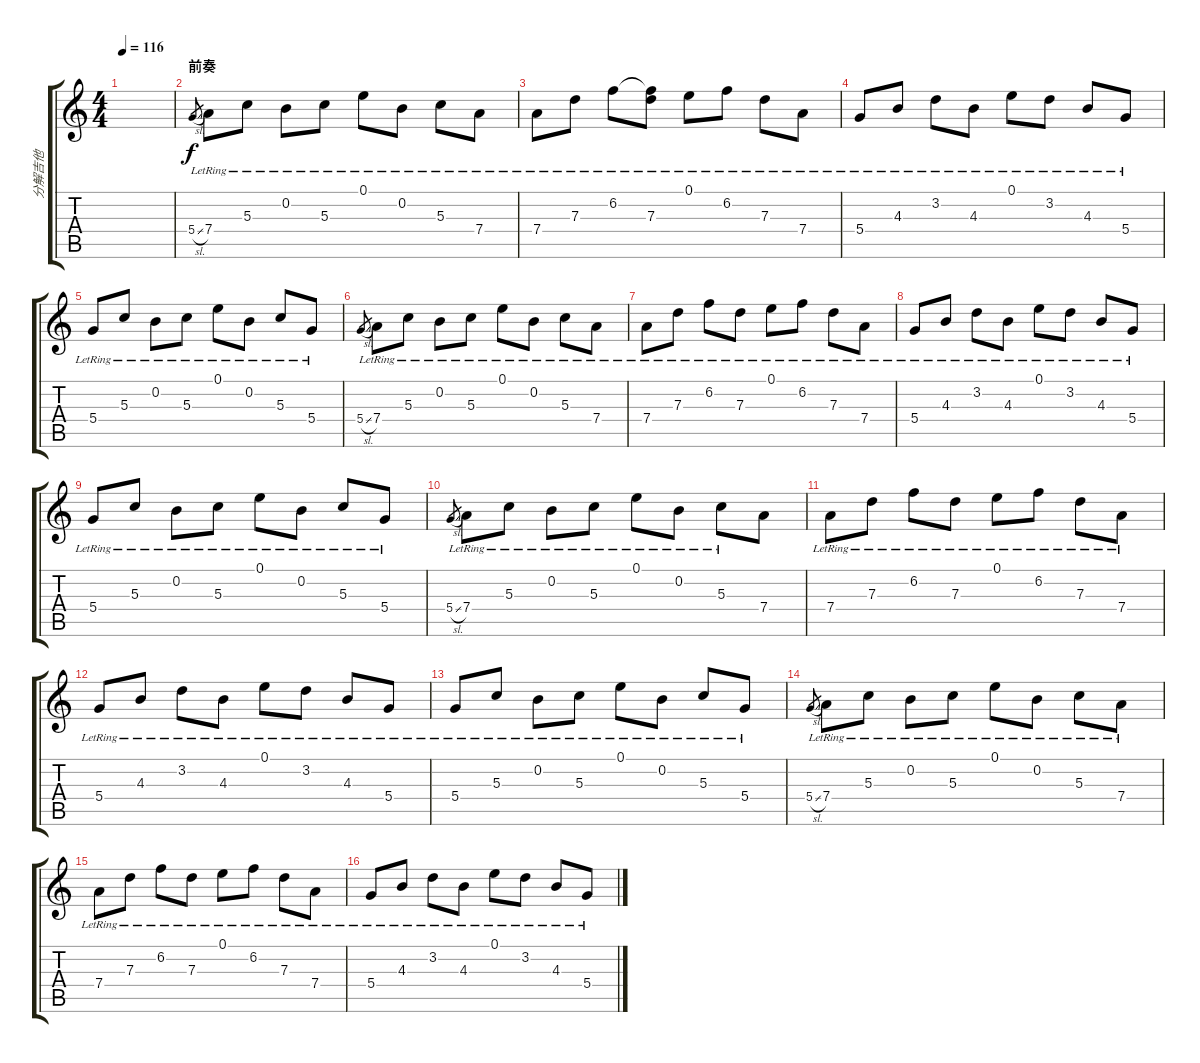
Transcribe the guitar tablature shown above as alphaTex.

\track ("分解吉他" "分解吉他") {instrument electricguitarclean}
\staff {score tabs}
\tuning (E4 B3 G3 D3 A2 E2) {hide}
\ts (4 4)
\tempo 116
\clef g2
\ks c
|
\section ("" "前奏")
5.4{sl}.8{gr} 7.4{lr}.8 5.3{lr}.8 0.2{lr}.8 5.3{lr}.8 0.1{lr}.8 0.2{lr}.8 5.3{lr}.8 7.4{lr}.8 |
7.4{lr}.8 7.3{lr}.8 6.2{lr}.8 (6.2{t} 7.3{lr}).8 0.1{lr}.8 6.2{lr}.8 7.3{lr}.8 7.4{lr}.8 |
5.4{lr}.8 4.3{lr}.8 3.2{lr}.8 4.3{lr}.8 0.1{lr}.8 3.2{lr}.8 4.3{lr}.8 5.4{lr}.8 |
5.4{lr}.8 5.3{lr}.8 0.2{lr}.8 5.3{lr}.8 0.1{lr}.8 0.2{lr}.8 5.3{lr}.8 5.4{lr}.8 |
5.4{sl}.8{gr} 7.4{lr}.8 5.3{lr}.8 0.2{lr}.8 5.3{lr}.8 0.1{lr}.8 0.2{lr}.8 5.3{lr}.8 7.4{lr}.8 |
7.4{lr}.8 7.3{lr}.8 6.2{lr}.8 7.3{lr}.8 0.1{lr}.8 6.2{lr}.8 7.3{lr}.8 7.4{lr}.8 |
5.4{lr}.8 4.3{lr}.8 3.2{lr}.8 4.3{lr}.8 0.1{lr}.8 3.2{lr}.8 4.3{lr}.8 5.4{lr}.8 |
5.4{lr}.8 5.3{lr}.8 0.2{lr}.8 5.3{lr}.8 0.1{lr}.8 0.2{lr}.8 5.3{lr}.8 5.4{lr}.8 |
5.4{sl}.8{gr} 7.4{lr}.8 5.3{lr}.8 0.2{lr}.8 5.3{lr}.8 0.1{lr}.8 0.2{lr}.8 5.3{lr}.8 7.4.8 |
7.4{lr}.8 7.3{lr}.8 6.2{lr}.8 7.3{lr}.8 0.1{lr}.8 6.2{lr}.8 7.3{lr}.8 7.4{lr}.8 |
5.4{lr}.8 4.3{lr}.8 3.2{lr}.8 4.3{lr}.8 0.1{lr}.8 3.2{lr}.8 4.3{lr}.8 5.4{lr}.8 |
5.4{lr}.8 5.3{lr}.8 0.2{lr}.8 5.3{lr}.8 0.1{lr}.8 0.2{lr}.8 5.3{lr}.8 5.4{lr}.8 |
5.4{sl}.8{gr} 7.4{lr}.8 5.3{lr}.8 0.2{lr}.8 5.3{lr}.8 0.1{lr}.8 0.2{lr}.8 5.3{lr}.8 7.4{lr}.8 |
7.4{lr}.8 7.3{lr}.8 6.2{lr}.8 7.3{lr}.8 0.1{lr}.8 6.2{lr}.8 7.3{lr}.8 7.4{lr}.8 |
5.4{lr}.8 4.3{lr}.8 3.2{lr}.8 4.3{lr}.8 0.1{lr}.8 3.2{lr}.8 4.3{lr}.8 5.4{lr}.8
